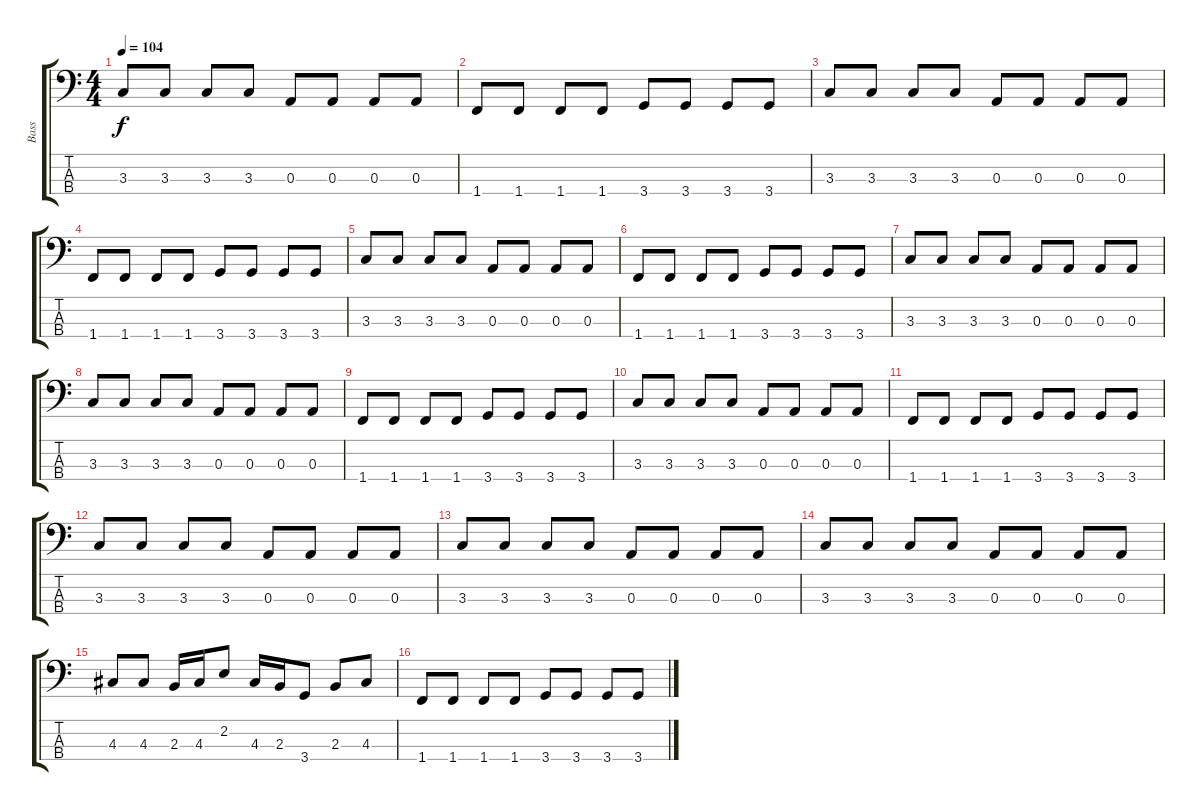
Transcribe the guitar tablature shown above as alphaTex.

\track ("Bass" "Bass") {instrument fretlessbass}
\staff {score tabs}
\tuning (G2 D2 A1 E1) {hide}
\ts (4 4)
\tempo 104
\clef f4
\ks c
3.3.8{dy f} 3.3.8 3.3.8 3.3.8 0.3.8 0.3.8 0.3.8 0.3.8 |
1.4.8 1.4.8 1.4.8 1.4.8 3.4.8 3.4.8 3.4.8 3.4.8 |
3.3.8 3.3.8 3.3.8 3.3.8 0.3.8 0.3.8 0.3.8 0.3.8 |
1.4.8 1.4.8 1.4.8 1.4.8 3.4.8 3.4.8 3.4.8 3.4.8 |
3.3.8 3.3.8 3.3.8 3.3.8 0.3.8 0.3.8 0.3.8 0.3.8 |
1.4.8 1.4.8 1.4.8 1.4.8 3.4.8 3.4.8 3.4.8 3.4.8 |
3.3.8 3.3.8 3.3.8 3.3.8 0.3.8 0.3.8 0.3.8 0.3.8 |
3.3.8 3.3.8 3.3.8 3.3.8 0.3.8 0.3.8 0.3.8 0.3.8 |
1.4.8 1.4.8 1.4.8 1.4.8 3.4.8 3.4.8 3.4.8 3.4.8 |
3.3.8 3.3.8 3.3.8 3.3.8 0.3.8 0.3.8 0.3.8 0.3.8 |
1.4.8 1.4.8 1.4.8 1.4.8 3.4.8 3.4.8 3.4.8 3.4.8 |
3.3.8 3.3.8 3.3.8 3.3.8 0.3.8 0.3.8 0.3.8 0.3.8 |
3.3.8 3.3.8 3.3.8 3.3.8 0.3.8 0.3.8 0.3.8 0.3.8 |
3.3.8 3.3.8 3.3.8 3.3.8 0.3.8 0.3.8 0.3.8 0.3.8 |
4.3.8 4.3.8 2.3.16 4.3.16 2.2.8 4.3.16 2.3.16 3.4.8 2.3.8 4.3.8 |
1.4.8 1.4.8 1.4.8 1.4.8 3.4.8 3.4.8 3.4.8 3.4.8
